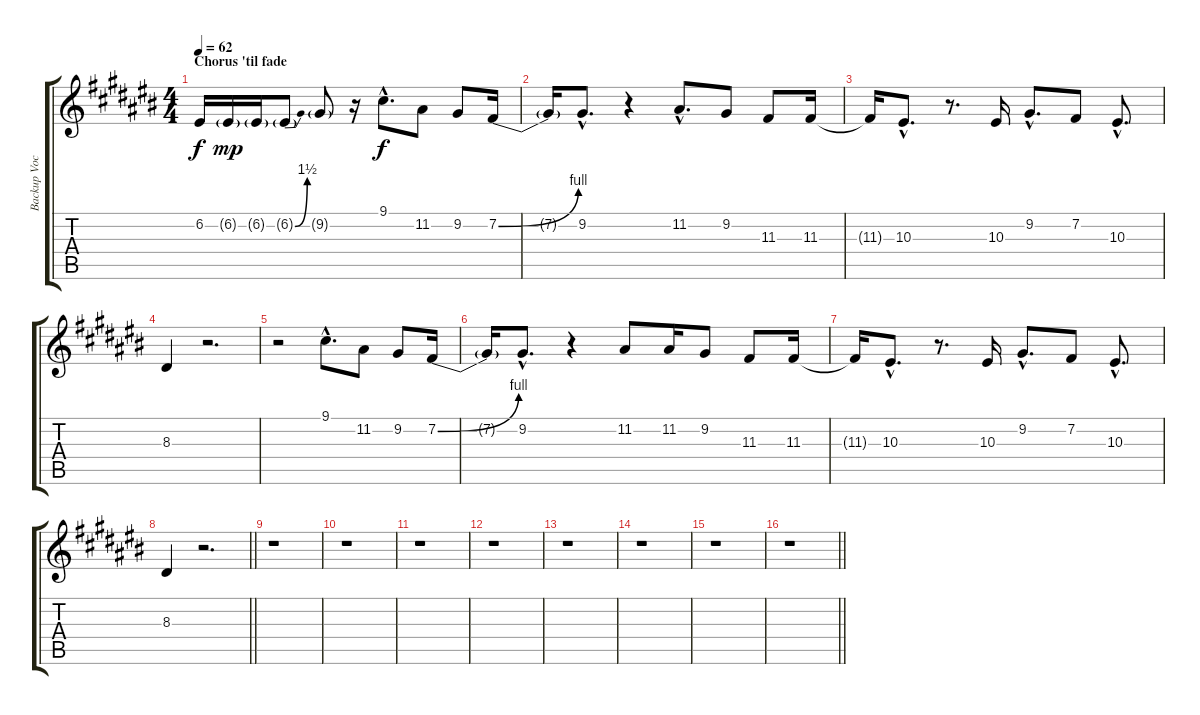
\track ("Backup Vocals" "Backup Voc") {instrument synthvoice}
\staff {score tabs}
\tuning (E4 B3 G3 D3 A2 E2) {hide}
\ts (4 4)
\section ("" "Chorus 'til fade")
\tempo 62
\clef g2
\ks c#
6.2{t}.16{dy f} 6.2{g}.16{dy mp} 6.2{g}.16 6.2{be (bend 0 0 60 6) g}.8 9.2{g}.8 r.16 9.1{hac}.8{d dy f} 11.2.8 9.2.8 7.2{be (bend 0 0 60 4)}.16 |
7.2{t}.16 9.2{hac}.8{d} r.4 11.2{hac}.8{d} 9.2.8 11.3.8 11.3.16 |
11.3{t}.16 10.3{hac}.8{d} r.8{d} 10.3.16 9.2{hac}.8{d} 7.2.8 10.3{hac}.8{d} |
8.3.4 r.2{d} |
r.2 9.1{hac}.8{d} 11.2.8 9.2.8 7.2{be (bend 0 0 60 4)}.16 |
7.2{t}.16 9.2{hac}.8{d} r.4 11.2.8 11.2.16 9.2.8 11.3.8 11.3.16 |
11.3{t}.16 10.3{hac}.8{d} r.8{d} 10.3.16 9.2{hac}.8{d} 7.2.8 10.3{hac}.8{d} |
\barLineRight lightlight
8.3.4 r.2{d} |
r.1 |
r.1 |
r.1 |
r.1 |
r.1 |
r.1 |
r.1 |
\barLineRight lightlight
r.1
